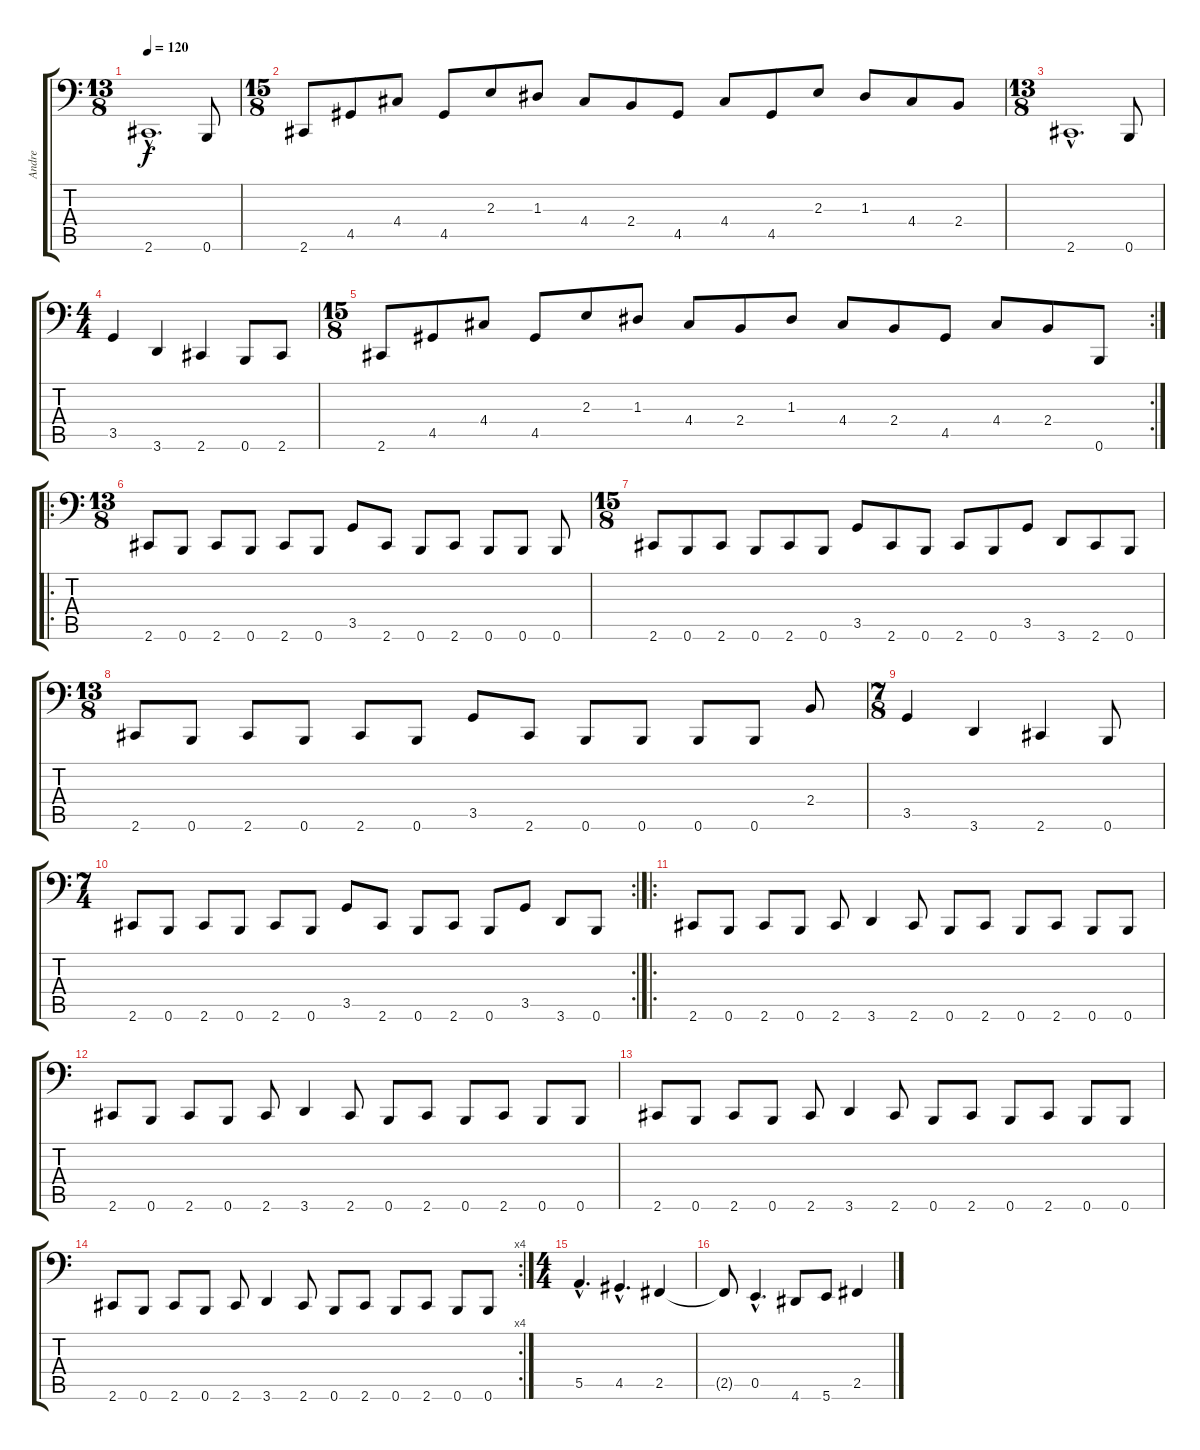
\track ("Andre" "Andre") {instrument electricbassfinger}
\staff {score tabs}
\tuning (C3 G2 D2 A1 E1 B0) {hide}
\ts (13 8)
\tempo 120
\clef f4
\ks c
2.6{hac}.1{d dy f instrument electricbassfinger} 0.6.8 |
\ts (15 8)
2.6.8 4.5.8 4.4.8 4.5.8 2.3.8 1.3.8 4.4.8 2.4.8 4.5.8 4.4.8 4.5.8 2.3.8 1.3.8 4.4.8 2.4.8 |
\ts (13 8)
2.6{hac}.1{d} 0.6.8 |
\ts (4 4)
3.5.4 3.6.4 2.6.4 0.6.8 2.6.8 |
\rc 2
\ts (15 8)
2.6.8 4.5.8 4.4.8 4.5.8 2.3.8 1.3.8 4.4.8 2.4.8 1.3.8 4.4.8 2.4.8 4.5.8 4.4.8 2.4.8 0.6.8 |
\ro
\ts (13 8)
2.6.8 0.6.8 2.6.8 0.6.8 2.6.8 0.6.8 3.5.8 2.6.8 0.6.8 2.6.8 0.6.8 0.6.8 0.6.8 |
\ts (15 8)
2.6.8 0.6.8 2.6.8 0.6.8 2.6.8 0.6.8 3.5.8 2.6.8 0.6.8 2.6.8 0.6.8 3.5.8 3.6.8 2.6.8 0.6.8 |
\ts (13 8)
2.6.8 0.6.8 2.6.8 0.6.8 2.6.8 0.6.8 3.5.8 2.6.8 0.6.8 0.6.8 0.6.8 0.6.8 2.4.8 |
\ts (7 8)
3.5.4 3.6.4 2.6.4 0.6.8 |
\rc 2
\ts (7 4)
2.6.8 0.6.8 2.6.8 0.6.8 2.6.8 0.6.8 3.5.8 2.6.8 0.6.8 2.6.8 0.6.8 3.5.8 3.6.8 0.6.8 |
\ro
2.6.8 0.6.8 2.6.8 0.6.8 2.6.8 3.6.4 2.6.8 0.6.8 2.6.8 0.6.8 2.6.8 0.6.8 0.6.8 |
2.6.8 0.6.8 2.6.8 0.6.8 2.6.8 3.6.4 2.6.8 0.6.8 2.6.8 0.6.8 2.6.8 0.6.8 0.6.8 |
2.6.8 0.6.8 2.6.8 0.6.8 2.6.8 3.6.4 2.6.8 0.6.8 2.6.8 0.6.8 2.6.8 0.6.8 0.6.8 |
\rc 4
2.6.8 0.6.8 2.6.8 0.6.8 2.6.8 3.6.4 2.6.8 0.6.8 2.6.8 0.6.8 2.6.8 0.6.8 0.6.8 |
\ts (4 4)
5.5{hac}.4{d} 4.5{hac}.4{d} 2.5.4 |
2.5{t}.8 0.5{hac}.4{d} 4.6.8 5.6.8 2.5.4
